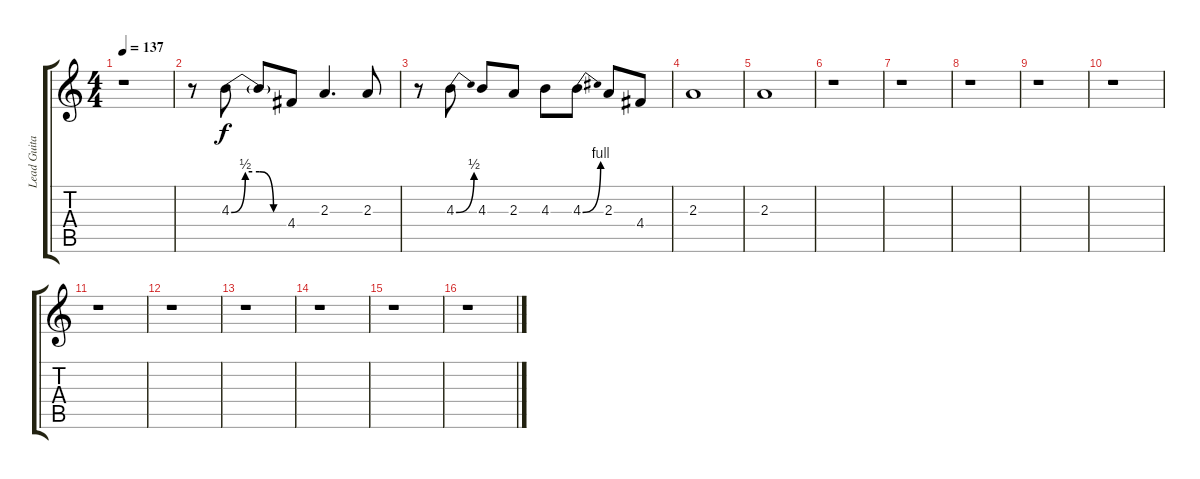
\track ("Lead Guitar 2" "Lead Guita") {instrument distortionguitar}
\staff {score tabs}
\tuning (E4 B3 G3 D3 A2 E2) {hide}
\ts (4 4)
\tempo 137
\clef g2
\ks c
r.1{dy f} |
r.8 4.3{be (custom 0 0 15 2 30 2 45 0 60 0)}.8 4.3{t}.8 4.4.8 2.3.4{d} 2.3.8 |
r.8 4.3{be (bend 0 0 60 2)}.8 4.3.8 2.3.8 4.3.8 4.3{be (bend 0 0 60 4)}.8 2.3.8 4.4.8 |
2.3.1 |
2.3.1 |
r.1 |
r.1 |
r.1 |
r.1 |
r.1 |
r.1 |
r.1 |
r.1 |
r.1 |
r.1 |
r.1
